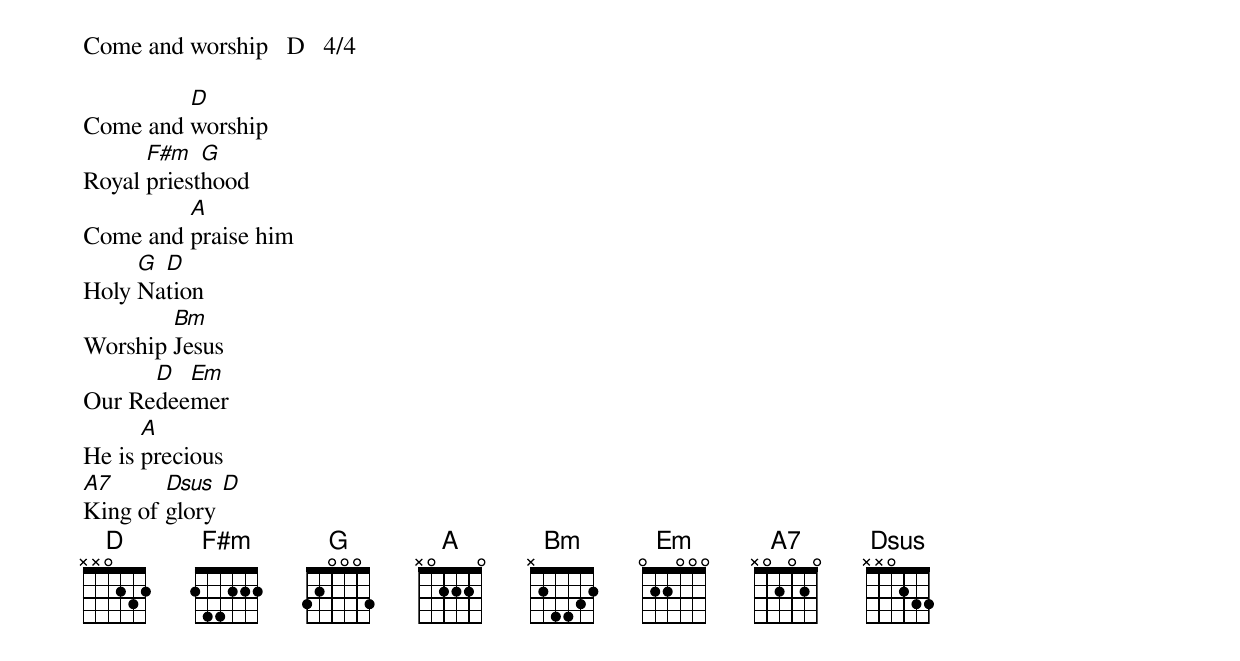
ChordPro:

Come and worship   D   4/4

Come and [D]worship
Royal [F#m]priest[G]hood
Come and [A]praise him
Holy [G]Na[D]tion
Worship [Bm]Jesus
Our Re[D]dee[Em]mer
He is [A]precious
[A7]King of [Dsus]glory [D]
